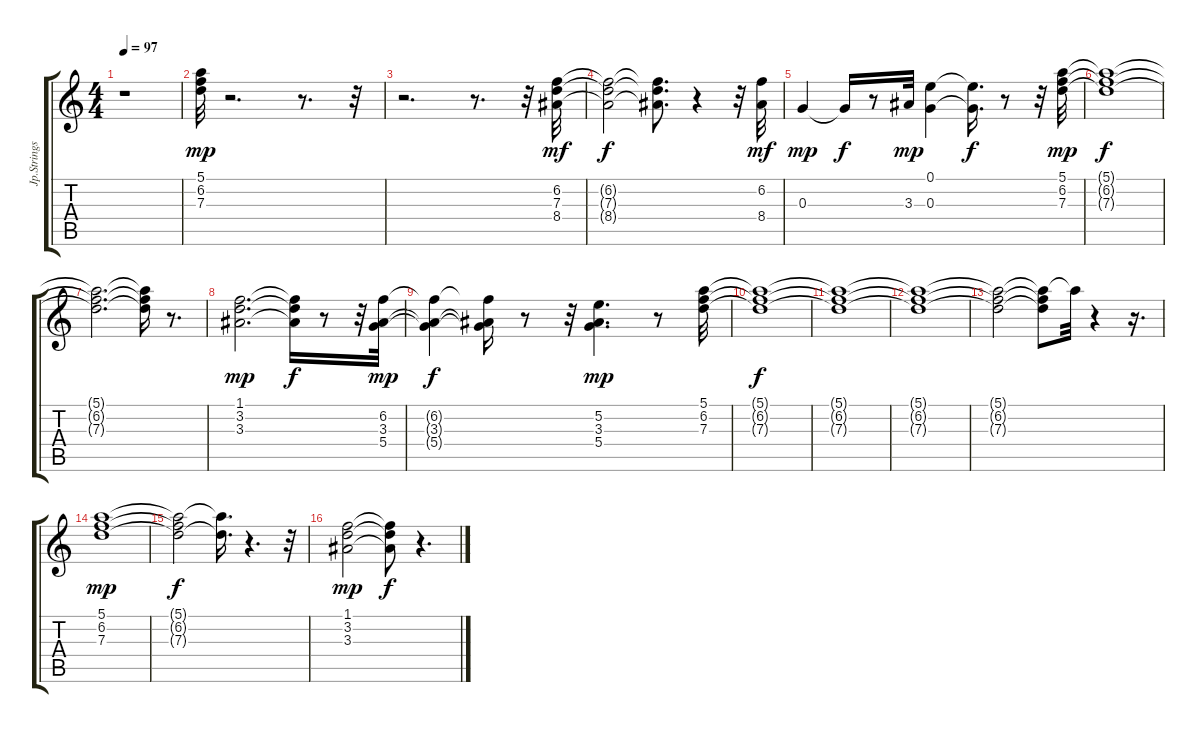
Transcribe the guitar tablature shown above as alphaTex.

\track ("Jp.Strings" "Jp.Strings") {instrument acousticguitarsteel}
\staff {score tabs}
\tuning (E4 B3 G3 D3 A2 E2) {hide}
\ts (4 4)
\tempo 97
\clef g2
\ks c
r.1{dy f} |
(5.1 6.2 7.3).32{dy mp} r.2{d} r.8{d} r.32 |
r.2{d} r.8{d} r.32 (6.2 7.3 8.4).32{dy mf} |
(6.2{t} 7.3{t} 8.4{t}).2{dy f} (6.2{t} 7.3{t} 8.4{t}).8{d} r.4 r.32 (6.2 8.4).32{dy mf} |
0.3.4{dy mp} 0.3{t}.16{dy f} r.8 3.3.32{dy mp} (0.1 0.3).4 (0.1{t} 0.3{t}).16{d dy f} r.8 r.32 (5.1 6.2 7.3).32{dy mp} |
(5.1{t} 6.2{t} 7.3{t}).1{dy f} |
(5.1{t} 6.2{t} 7.3{t}).2{d} (5.1{t} 6.2{t} 7.3{t}).16 r.8{d} |
(1.1 3.2 3.3).2{d dy mp} (1.1{t} 3.2{t} 3.3{t}).16{dy f} r.8 r.32 (6.2 3.3 5.4).32{dy mp} |
(6.2{t} 3.3{t} 5.4{t}).4{dy f} (6.2{t} 3.3{t} 5.4{t}).16 r.8 r.32 (5.2 3.3 5.4).4{d dy mp} r.8 (5.1 6.2 7.3).32 |
(5.1{t} 6.2{t} 7.3{t}).1{dy f} |
(5.1{t} 6.2{t} 7.3{t}).1 |
(5.1{t} 6.2{t} 7.3{t}).1 |
(5.1{t} 6.2{t} 7.3{t}).2 (5.1{t} 6.2{t} 7.3{t}).8 5.1{t}.32 r.4 r.16{d} |
(5.1 6.2 7.3).1{dy mp} |
(5.1{t} 6.2{t} 7.3{t}).2{dy f} (5.1{t} 7.3{t}).16{d} r.4{d} r.32 |
(1.1 3.2 3.3).2{dy mp} (1.1{t} 3.2{t} 3.3{t}).8{dy f} r.4{d}
